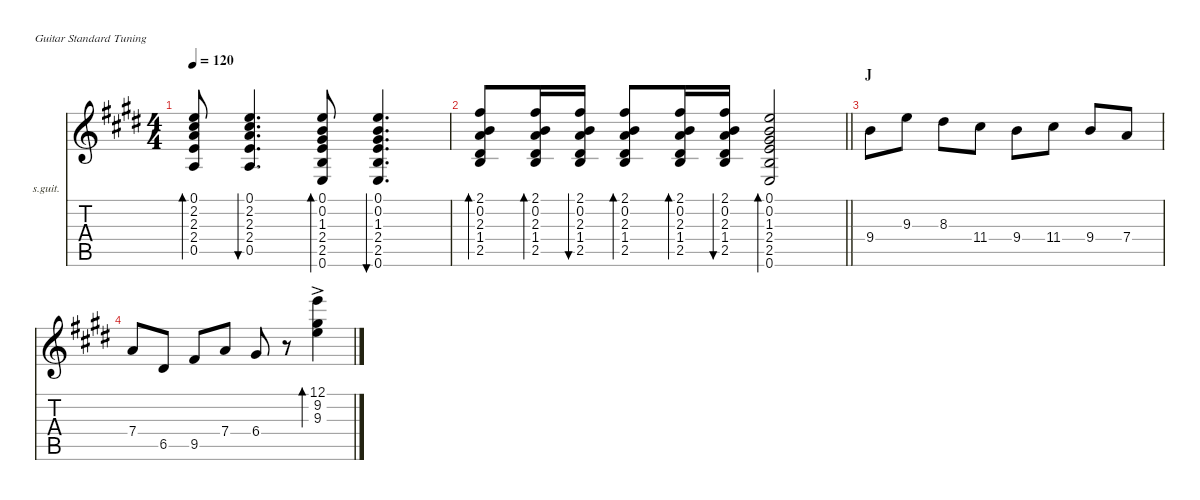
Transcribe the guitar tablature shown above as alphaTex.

\hideDynamics
\bracketExtendMode nobrackets
\firstSystemTrackNameOrientation horizontal
\otherSystemsTrackNameOrientation horizontal
\track ("A.Guitar 1" "s.guit.") {instrument acousticguitarsteel}
\staff {score tabs}
\tuning (E4 B3 G3 D3 A2 E2)
\ts (4 4)
\tempo 120
\clef g2
\ks e
(0.1{acc forcenatural} 2.2{acc #} 2.3{acc forcenatural} 2.4{acc forcenatural} 0.5{acc forcenatural}).8{bd 30 dy f} (0.1{acc forcenatural} 2.2{acc #} 2.3{acc forcenatural} 2.4{acc forcenatural} 0.5{acc forcenatural}).4{d bu 30} (0.1{acc forcenatural} 0.2{acc forcenatural} 1.3{acc #} 2.4{acc forcenatural} 2.5{acc forcenatural} 0.6{acc forcenatural}).8{bd 30} (0.1{acc forcenatural} 0.2{acc forcenatural} 1.3{acc #} 2.4{acc forcenatural} 2.5{acc forcenatural} 0.6{acc forcenatural}).4{d bu 30} |
\barLineRight lightlight
(2.1{acc #} 0.2{acc forcenatural} 2.3{acc forcenatural} 1.4{acc #} 2.5{acc forcenatural}).8{bd 30} (2.1{acc #} 0.2{acc forcenatural} 2.3{acc forcenatural} 1.4{acc #} 2.5{acc forcenatural}).16{bd 30} (2.1{acc #} 0.2{acc forcenatural} 2.3{acc forcenatural} 1.4{acc #} 2.5{acc forcenatural}).16{bu 30} (2.1{acc #} 0.2{acc forcenatural} 2.3{acc forcenatural} 1.4{acc #} 2.5{acc forcenatural}).8{bd 30} (2.1{acc #} 0.2{acc forcenatural} 2.3{acc forcenatural} 1.4{acc #} 2.5{acc forcenatural}).16{bd 30} (2.1{acc #} 0.2{acc forcenatural} 2.3{acc forcenatural} 1.4{acc #} 2.5{acc forcenatural}).16{bu 30} (0.1{acc forcenatural} 0.2{acc forcenatural} 1.3{acc #} 2.4{acc forcenatural} 2.5{acc forcenatural} 0.6{acc forcenatural}).2{bd 30} |
\section ("" "J")
9.4{acc forcenatural}.8 9.3{acc forcenatural}.8 8.3{acc #}.8 11.4{acc #}.8 9.4{acc forcenatural}.8 11.4{acc #}.8 9.4{acc forcenatural}.8 7.4{acc forcenatural}.8 |
7.4{acc forcenatural}.8 6.5{acc #}.8 9.5{acc #}.8 7.4{acc forcenatural}.8 6.4{acc #}.8 r.8 (12.1{ac acc forcenatural} 9.2{ac acc #} 9.3{ac acc forcenatural}).4{bd 30}
